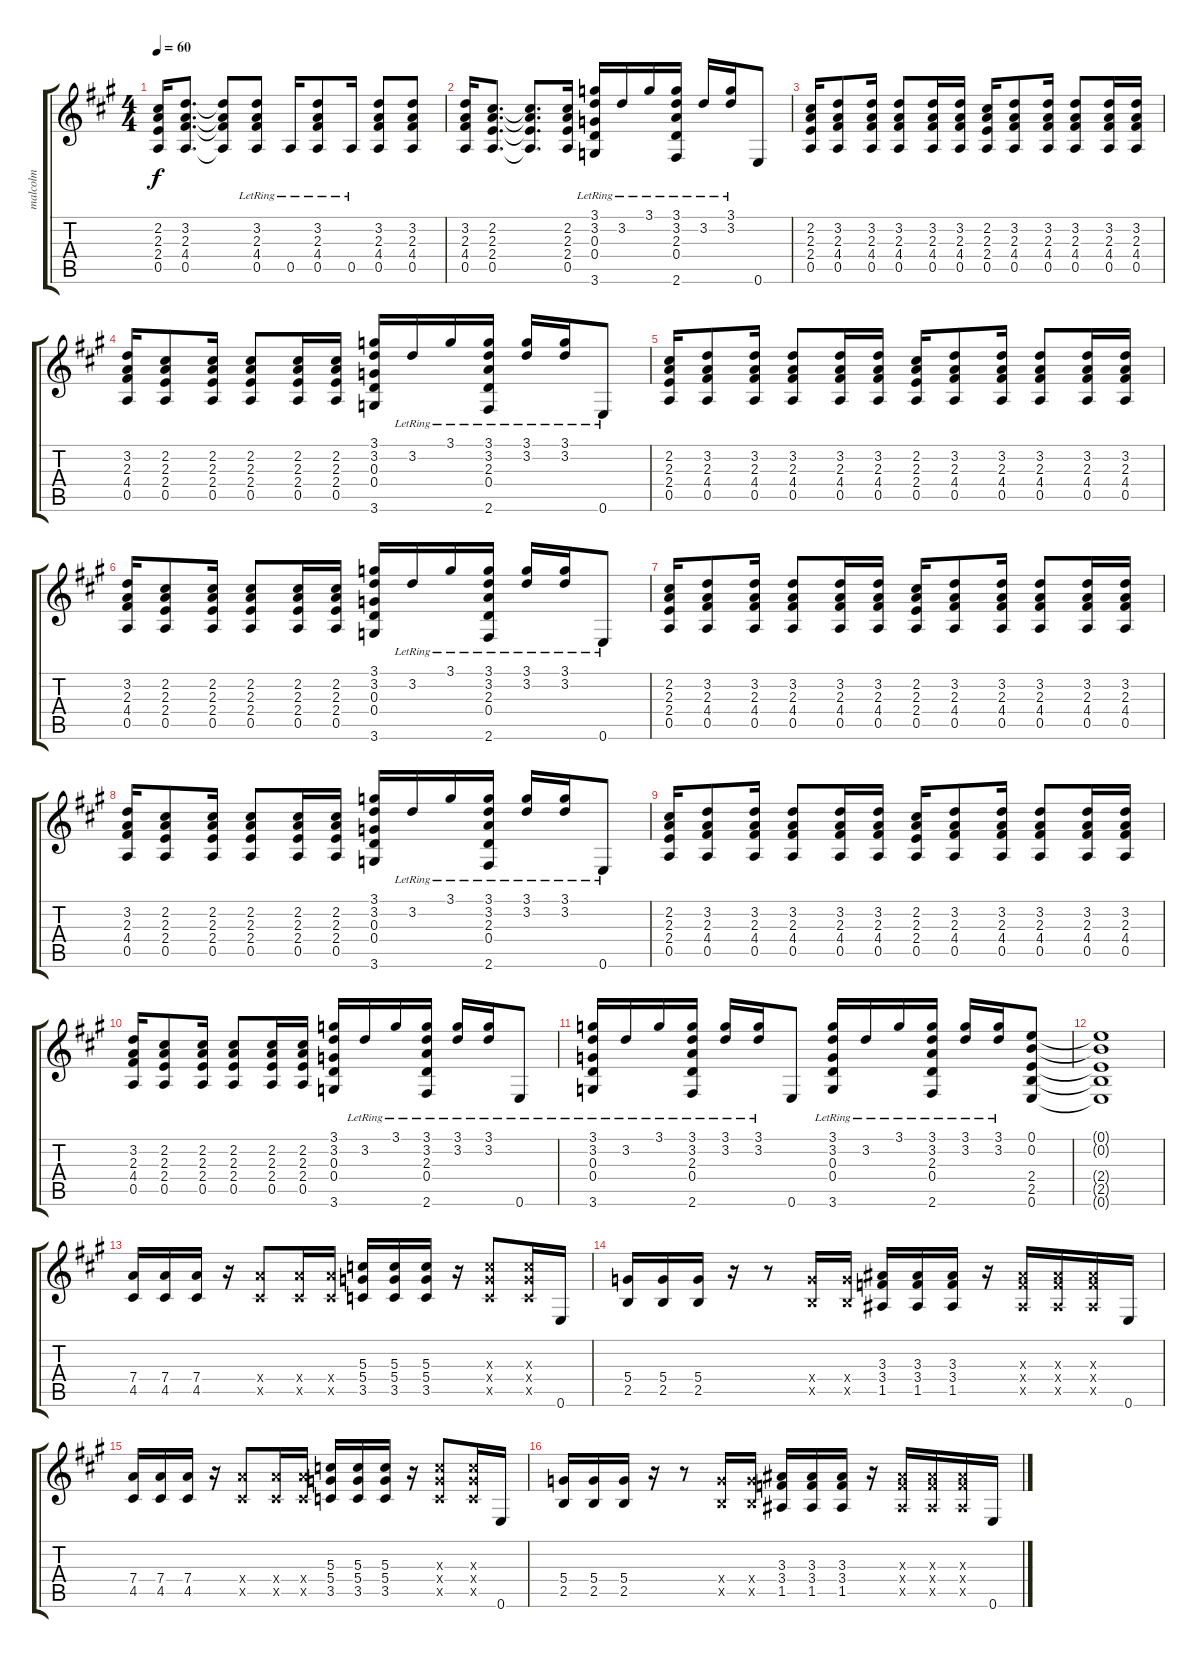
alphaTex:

\track ("malcolm" "malcolm") {instrument overdrivenguitar}
\staff {score tabs}
\tuning (E4 B3 G3 D3 A2 E2) {hide}
\ts (4 4)
\tempo 60
\clef g2
\ks a
(2.2 2.3 2.4 0.5).16{dy f} (3.2 2.3 4.4 0.5).8{d} (3.2{t} 2.3{t} 4.4{t} 0.5{t}).8 (3.2{lr} 2.3{lr} 4.4{lr} 0.5{lr}).8 0.5{lr}.16 (3.2{lr} 2.3{lr} 4.4{lr} 0.5{lr}).8 0.5{lr}.16 (3.2 2.3 4.4 0.5).8 (3.2 2.3 4.4 0.5).8 |
(3.2 2.3 4.4 0.5).16 (2.2 2.3 2.4 0.5).8{d} (2.2{t} 2.3{t} 2.4{t} 0.5{t}).8{d} (2.2 2.3 2.4 0.5).16 (3.1{lr} 3.2{lr} 0.3{lr} 0.4{lr} 3.6{lr}).16 3.2{lr}.16 3.1{lr}.16 (3.1{lr} 3.2{lr} 2.3{lr} 0.4{lr} 2.6{lr}).16 3.2{lr}.16 (3.1{lr} 3.2{lr}).16 0.6.8 |
(2.2 2.3 2.4 0.5).16 (3.2 2.3 4.4 0.5).8 (3.2 2.3 4.4 0.5).16 (3.2 2.3 4.4 0.5).8 (3.2 2.3 4.4 0.5).16 (3.2 2.3 4.4 0.5).16 (2.2 2.3 2.4 0.5).16 (3.2 2.3 4.4 0.5).8 (3.2 2.3 4.4 0.5).16 (3.2 2.3 4.4 0.5).8 (3.2 2.3 4.4 0.5).16 (3.2 2.3 4.4 0.5).16 |
(3.2 2.3 4.4 0.5).16 (2.2 2.3 2.4 0.5).8 (2.2 2.3 2.4 0.5).16 (2.2 2.3 2.4 0.5).8 (2.2 2.3 2.4 0.5).16 (2.2 2.3 2.4 0.5).16 (3.1 3.2 0.3 0.4 3.6).16 3.2{lr}.16 3.1{lr}.16 (3.1{lr} 3.2{lr} 2.3{lr} 0.4{lr} 2.6{lr}).16 (3.1{lr} 3.2{lr}).16 (3.1{lr} 3.2{lr}).16 0.6{lr}.8 |
(2.2 2.3 2.4 0.5).16 (3.2 2.3 4.4 0.5).8 (3.2 2.3 4.4 0.5).16 (3.2 2.3 4.4 0.5).8 (3.2 2.3 4.4 0.5).16 (3.2 2.3 4.4 0.5).16 (2.2 2.3 2.4 0.5).16 (3.2 2.3 4.4 0.5).8 (3.2 2.3 4.4 0.5).16 (3.2 2.3 4.4 0.5).8 (3.2 2.3 4.4 0.5).16 (3.2 2.3 4.4 0.5).16 |
(3.2 2.3 4.4 0.5).16 (2.2 2.3 2.4 0.5).8 (2.2 2.3 2.4 0.5).16 (2.2 2.3 2.4 0.5).8 (2.2 2.3 2.4 0.5).16 (2.2 2.3 2.4 0.5).16 (3.1 3.2 0.3 0.4 3.6).16 3.2{lr}.16 3.1{lr}.16 (3.1{lr} 3.2{lr} 2.3{lr} 0.4{lr} 2.6{lr}).16 (3.1{lr} 3.2{lr}).16 (3.1{lr} 3.2{lr}).16 0.6{lr}.8 |
(2.2 2.3 2.4 0.5).16 (3.2 2.3 4.4 0.5).8 (3.2 2.3 4.4 0.5).16 (3.2 2.3 4.4 0.5).8 (3.2 2.3 4.4 0.5).16 (3.2 2.3 4.4 0.5).16 (2.2 2.3 2.4 0.5).16 (3.2 2.3 4.4 0.5).8 (3.2 2.3 4.4 0.5).16 (3.2 2.3 4.4 0.5).8 (3.2 2.3 4.4 0.5).16 (3.2 2.3 4.4 0.5).16 |
(3.2 2.3 4.4 0.5).16 (2.2 2.3 2.4 0.5).8 (2.2 2.3 2.4 0.5).16 (2.2 2.3 2.4 0.5).8 (2.2 2.3 2.4 0.5).16 (2.2 2.3 2.4 0.5).16 (3.1 3.2 0.3 0.4 3.6).16 3.2{lr}.16 3.1{lr}.16 (3.1{lr} 3.2{lr} 2.3{lr} 0.4{lr} 2.6{lr}).16 (3.1{lr} 3.2{lr}).16 (3.1{lr} 3.2{lr}).16 0.6{lr}.8 |
(2.2 2.3 2.4 0.5).16 (3.2 2.3 4.4 0.5).8 (3.2 2.3 4.4 0.5).16 (3.2 2.3 4.4 0.5).8 (3.2 2.3 4.4 0.5).16 (3.2 2.3 4.4 0.5).16 (2.2 2.3 2.4 0.5).16 (3.2 2.3 4.4 0.5).8 (3.2 2.3 4.4 0.5).16 (3.2 2.3 4.4 0.5).8 (3.2 2.3 4.4 0.5).16 (3.2 2.3 4.4 0.5).16 |
(3.2 2.3 4.4 0.5).16 (2.2 2.3 2.4 0.5).8 (2.2 2.3 2.4 0.5).16 (2.2 2.3 2.4 0.5).8 (2.2 2.3 2.4 0.5).16 (2.2 2.3 2.4 0.5).16 (3.1 3.2 0.3 0.4 3.6).16 3.2{lr}.16 3.1{lr}.16 (3.1{lr} 3.2{lr} 2.3{lr} 0.4{lr} 2.6{lr}).16 (3.1{lr} 3.2{lr}).16 (3.1{lr} 3.2{lr}).16 0.6{lr}.8 |
(3.1{lr} 3.2{lr} 0.3{lr} 0.4{lr} 3.6{lr}).16 3.2{lr}.16 3.1{lr}.16 (3.1{lr} 3.2{lr} 2.3{lr} 0.4{lr} 2.6{lr}).16 (3.1{lr} 3.2{lr}).16 (3.1{lr} 3.2{lr}).16 0.6.8 (3.1{lr} 3.2{lr} 0.3{lr} 0.4{lr} 3.6{lr}).16 3.2{lr}.16 3.1{lr}.16 (3.1{lr} 3.2{lr} 2.3{lr} 0.4{lr} 2.6{lr}).16 (3.1{lr} 3.2{lr}).16 (3.1{lr} 3.2{lr}).16 (0.1 0.2 2.4 2.5 0.6).8 |
(0.1{t} 0.2{t} 2.4{t} 2.5{t} 0.6{t}).1 |
(7.4 4.5).16 (7.4 4.5).16 (7.4 4.5).16 r.16 (7.4{x} 4.5{x}).8 (7.4{x} 4.5{x}).16 (7.4{x} 4.5{x}).16 (5.3 5.4 3.5).16 (5.3 5.4 3.5).16 (5.3 5.4 3.5).16 r.16 (5.3{x} 5.4{x} 3.5{x}).8 (5.3{x} 5.4{x} 3.5{x}).16 0.6.16 |
(5.4 2.5).16 (5.4 2.5).16 (5.4 2.5).16 r.16 r.8 (5.4{x} 2.5{x}).16 (5.4{x} 2.5{x}).16 (3.3 3.4 1.5).16 (3.3 3.4 1.5).16 (3.3 3.4 1.5).16 r.16 (3.3{x} 3.4{x} 1.5{x}).16 (3.3{x} 3.4{x} 1.5{x}).16 (3.3{x} 3.4{x} 1.5{x}).16 0.6.16 |
(7.4 4.5).16 (7.4 4.5).16 (7.4 4.5).16 r.16 (7.4{x} 4.5{x}).8 (7.4{x} 4.5{x}).16 (7.4{x} 4.5{x}).16 (5.3 5.4 3.5).16 (5.3 5.4 3.5).16 (5.3 5.4 3.5).16 r.16 (5.3{x} 5.4{x} 3.5{x}).8 (5.3{x} 5.4{x} 3.5{x}).16 0.6.16 |
(5.4 2.5).16 (5.4 2.5).16 (5.4 2.5).16 r.16 r.8 (5.4{x} 2.5{x}).16 (5.4{x} 2.5{x}).16 (3.3 3.4 1.5).16 (3.3 3.4 1.5).16 (3.3 3.4 1.5).16 r.16 (3.3{x} 3.4{x} 1.5{x}).16 (3.3{x} 3.4{x} 1.5{x}).16 (3.3{x} 3.4{x} 1.5{x}).16 0.6.16
